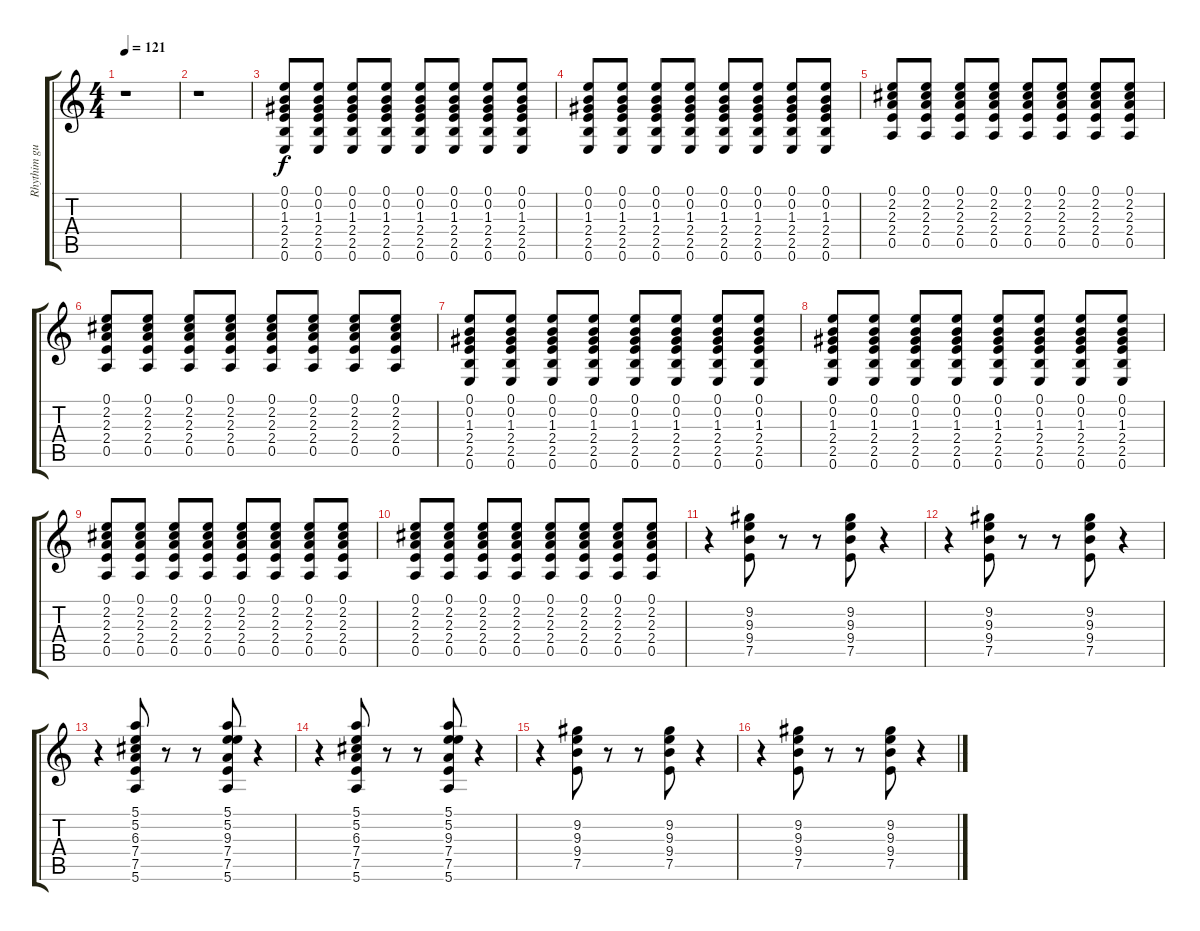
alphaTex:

\track ("Rhythim guitar" "Rhythim gu") {instrument overdrivenguitar}
\staff {score tabs}
\tuning (E4 B3 G3 D3 A2 E2) {hide}
\ts (4 4)
\tempo 121
\clef g2
\ks c
r.1{dy f} |
r.1 |
(0.1 0.2 1.3 2.4 2.5 0.6).8 (0.1 0.2 1.3 2.4 2.5 0.6).8 (0.1 0.2 1.3 2.4 2.5 0.6).8 (0.1 0.2 1.3 2.4 2.5 0.6).8 (0.1 0.2 1.3 2.4 2.5 0.6).8 (0.1 0.2 1.3 2.4 2.5 0.6).8 (0.1 0.2 1.3 2.4 2.5 0.6).8 (0.1 0.2 1.3 2.4 2.5 0.6).8 |
(0.1 0.2 1.3 2.4 2.5 0.6).8 (0.1 0.2 1.3 2.4 2.5 0.6).8 (0.1 0.2 1.3 2.4 2.5 0.6).8 (0.1 0.2 1.3 2.4 2.5 0.6).8 (0.1 0.2 1.3 2.4 2.5 0.6).8 (0.1 0.2 1.3 2.4 2.5 0.6).8 (0.1 0.2 1.3 2.4 2.5 0.6).8 (0.1 0.2 1.3 2.4 2.5 0.6).8 |
(0.1 2.2 2.3 2.4 0.5).8 (0.1 2.2 2.3 2.4 0.5).8 (0.1 2.2 2.3 2.4 0.5).8 (0.1 2.2 2.3 2.4 0.5).8 (0.1 2.2 2.3 2.4 0.5).8 (0.1 2.2 2.3 2.4 0.5).8 (0.1 2.2 2.3 2.4 0.5).8 (0.1 2.2 2.3 2.4 0.5).8 |
(0.1 2.2 2.3 2.4 0.5).8 (0.1 2.2 2.3 2.4 0.5).8 (0.1 2.2 2.3 2.4 0.5).8 (0.1 2.2 2.3 2.4 0.5).8 (0.1 2.2 2.3 2.4 0.5).8 (0.1 2.2 2.3 2.4 0.5).8 (0.1 2.2 2.3 2.4 0.5).8 (0.1 2.2 2.3 2.4 0.5).8 |
(0.1 0.2 1.3 2.4 2.5 0.6).8 (0.1 0.2 1.3 2.4 2.5 0.6).8 (0.1 0.2 1.3 2.4 2.5 0.6).8 (0.1 0.2 1.3 2.4 2.5 0.6).8 (0.1 0.2 1.3 2.4 2.5 0.6).8 (0.1 0.2 1.3 2.4 2.5 0.6).8 (0.1 0.2 1.3 2.4 2.5 0.6).8 (0.1 0.2 1.3 2.4 2.5 0.6).8 |
(0.1 0.2 1.3 2.4 2.5 0.6).8 (0.1 0.2 1.3 2.4 2.5 0.6).8 (0.1 0.2 1.3 2.4 2.5 0.6).8 (0.1 0.2 1.3 2.4 2.5 0.6).8 (0.1 0.2 1.3 2.4 2.5 0.6).8 (0.1 0.2 1.3 2.4 2.5 0.6).8 (0.1 0.2 1.3 2.4 2.5 0.6).8 (0.1 0.2 1.3 2.4 2.5 0.6).8 |
(0.1 2.2 2.3 2.4 0.5).8 (0.1 2.2 2.3 2.4 0.5).8 (0.1 2.2 2.3 2.4 0.5).8 (0.1 2.2 2.3 2.4 0.5).8 (0.1 2.2 2.3 2.4 0.5).8 (0.1 2.2 2.3 2.4 0.5).8 (0.1 2.2 2.3 2.4 0.5).8 (0.1 2.2 2.3 2.4 0.5).8 |
(0.1 2.2 2.3 2.4 0.5).8 (0.1 2.2 2.3 2.4 0.5).8 (0.1 2.2 2.3 2.4 0.5).8 (0.1 2.2 2.3 2.4 0.5).8 (0.1 2.2 2.3 2.4 0.5).8 (0.1 2.2 2.3 2.4 0.5).8 (0.1 2.2 2.3 2.4 0.5).8 (0.1 2.2 2.3 2.4 0.5).8 |
r.4{instrument distortionguitar} (9.2 9.3 9.4 7.5).8 r.8 r.8 (9.2 9.3 9.4 7.5).8 r.4 |
r.4 (9.2 9.3 9.4 7.5).8 r.8 r.8 (9.2 9.3 9.4 7.5).8 r.4 |
r.4 (5.1 5.2 6.3 7.4 7.5 5.6).8 r.8 r.8 (5.1 5.2 9.3 7.4 7.5 5.6).8 r.4 |
r.4 (5.1 5.2 6.3 7.4 7.5 5.6).8 r.8 r.8 (5.1 5.2 9.3 7.4 7.5 5.6).8 r.4 |
r.4 (9.2 9.3 9.4 7.5).8 r.8 r.8 (9.2 9.3 9.4 7.5).8 r.4 |
r.4 (9.2 9.3 9.4 7.5).8 r.8 r.8 (9.2 9.3 9.4 7.5).8 r.4
